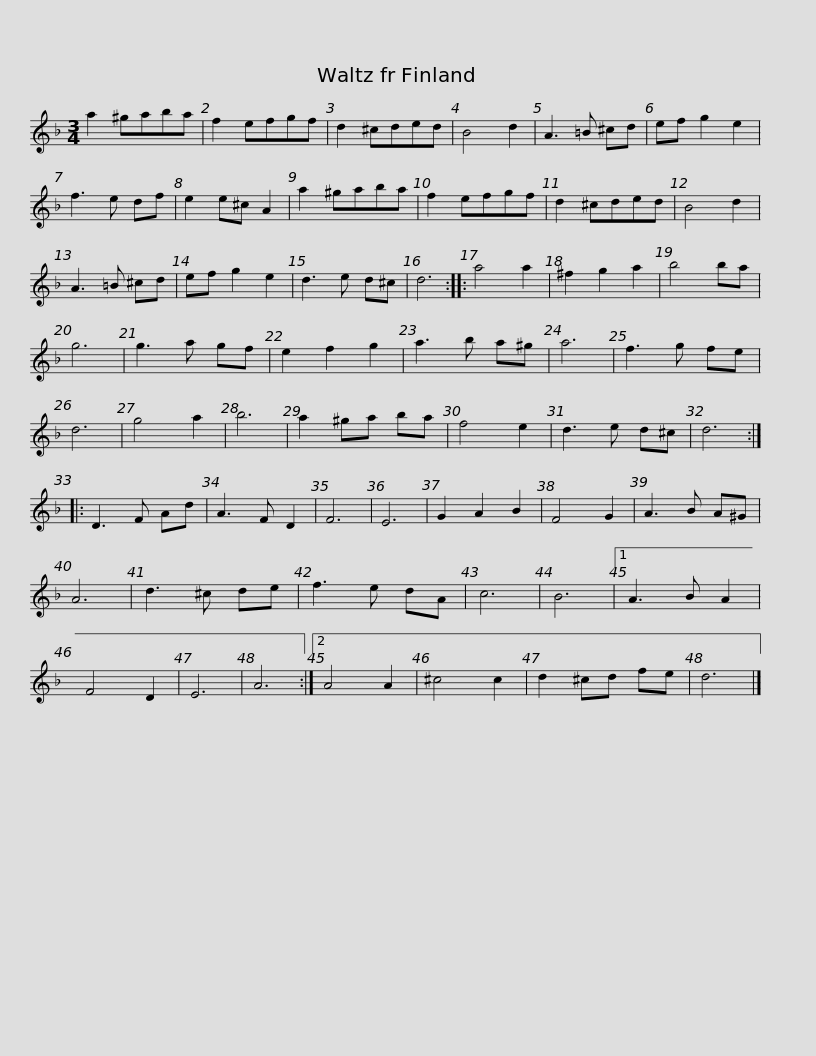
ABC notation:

X:1
L:1/8
M:3/4
I:linebreak $
K:Dmin
V:1 treble
V:1
 a2 ^gaba | f2 efgf | d2 ^cded | B4 d2 | A3 =B ^cd | %5
 ef g2 e2 | f3 e df | e2 e^c A2 |$ a2 ^gaba | f2 efgf | %10
 d2 ^cded | B4 d2 | A3 =B ^cd | ef g2 e2 | d3 e d^c | %15
 d6 :: a4 a2 |$ ^f2 g2 a2 | b4 ba | g6 | %20
 g3 a gf | e2 f2 g2 | a3 b a^g | a6 | f3 g fe | %25
 d6 | g4 a2 | b6 |$ a2 ^ga ba | f4 e2 | %30
 d3 e d^c | d6 :: D3 F Ad | A3 F D2 | F6 | %35
 E6 | G2 A2 B2 | F4 G2 | A3 B A^G |$ A6 | %40
 d3 ^c de | f3 e dA | c6 | B6 |1 A3 B A2 | %45
 F4 D2 | E6 | A6 :|2 A4 A2 | ^c4 c2 | %50
 d2 ^cd fe | d6 |] %52
